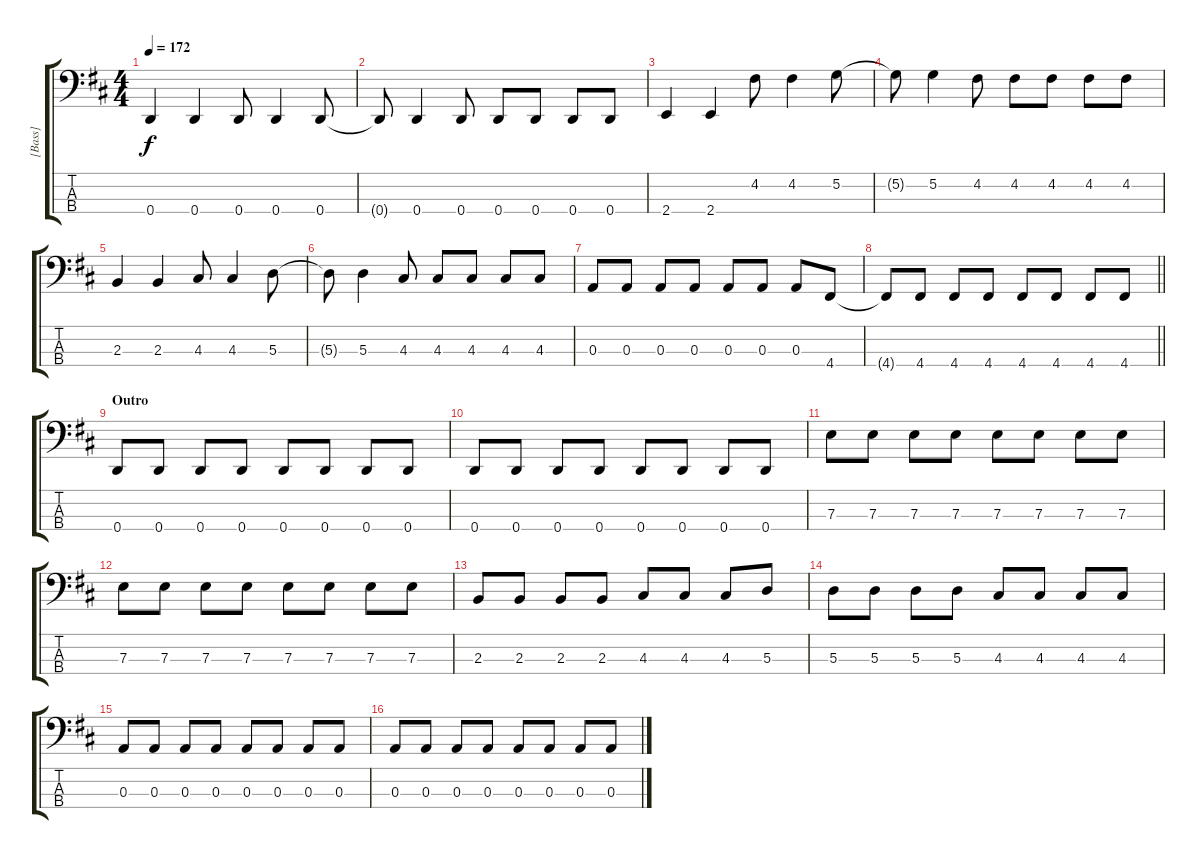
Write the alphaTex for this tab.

\track ("[Bass]" "[Bass]") {instrument electricbassfinger}
\staff {score tabs}
\tuning (G2 D2 A1 D1) {hide}
\ts (4 4)
\tempo 172
\clef f4
\ks d
0.4.4{dy f} 0.4.4 0.4.8 0.4.4 0.4.8 |
0.4{t}.8 0.4.4 0.4.8 0.4.8 0.4.8 0.4.8 0.4.8 |
2.4.4 2.4.4 4.2.8 4.2.4 5.2.8 |
5.2{t}.8 5.2.4 4.2.8 4.2.8 4.2.8 4.2.8 4.2.8 |
2.3.4 2.3.4 4.3.8 4.3.4 5.3.8 |
5.3{t}.8 5.3.4 4.3.8 4.3.8 4.3.8 4.3.8 4.3.8 |
0.3.8 0.3.8 0.3.8 0.3.8 0.3.8 0.3.8 0.3.8 4.4.8 |
\barLineRight lightlight
4.4{t}.8 4.4.8 4.4.8 4.4.8 4.4.8 4.4.8 4.4.8 4.4.8 |
\section ("" "Outro")
0.4.8 0.4.8 0.4.8 0.4.8 0.4.8 0.4.8 0.4.8 0.4.8 |
0.4.8 0.4.8 0.4.8 0.4.8 0.4.8 0.4.8 0.4.8 0.4.8 |
7.3.8 7.3.8 7.3.8 7.3.8 7.3.8 7.3.8 7.3.8 7.3.8 |
7.3.8 7.3.8 7.3.8 7.3.8 7.3.8 7.3.8 7.3.8 7.3.8 |
2.3.8 2.3.8 2.3.8 2.3.8 4.3.8 4.3.8 4.3.8 5.3.8 |
5.3.8 5.3.8 5.3.8 5.3.8 4.3.8 4.3.8 4.3.8 4.3.8 |
0.3.8 0.3.8 0.3.8 0.3.8 0.3.8 0.3.8 0.3.8 0.3.8 |
0.3.8 0.3.8 0.3.8 0.3.8 0.3.8 0.3.8 0.3.8 0.3.8
